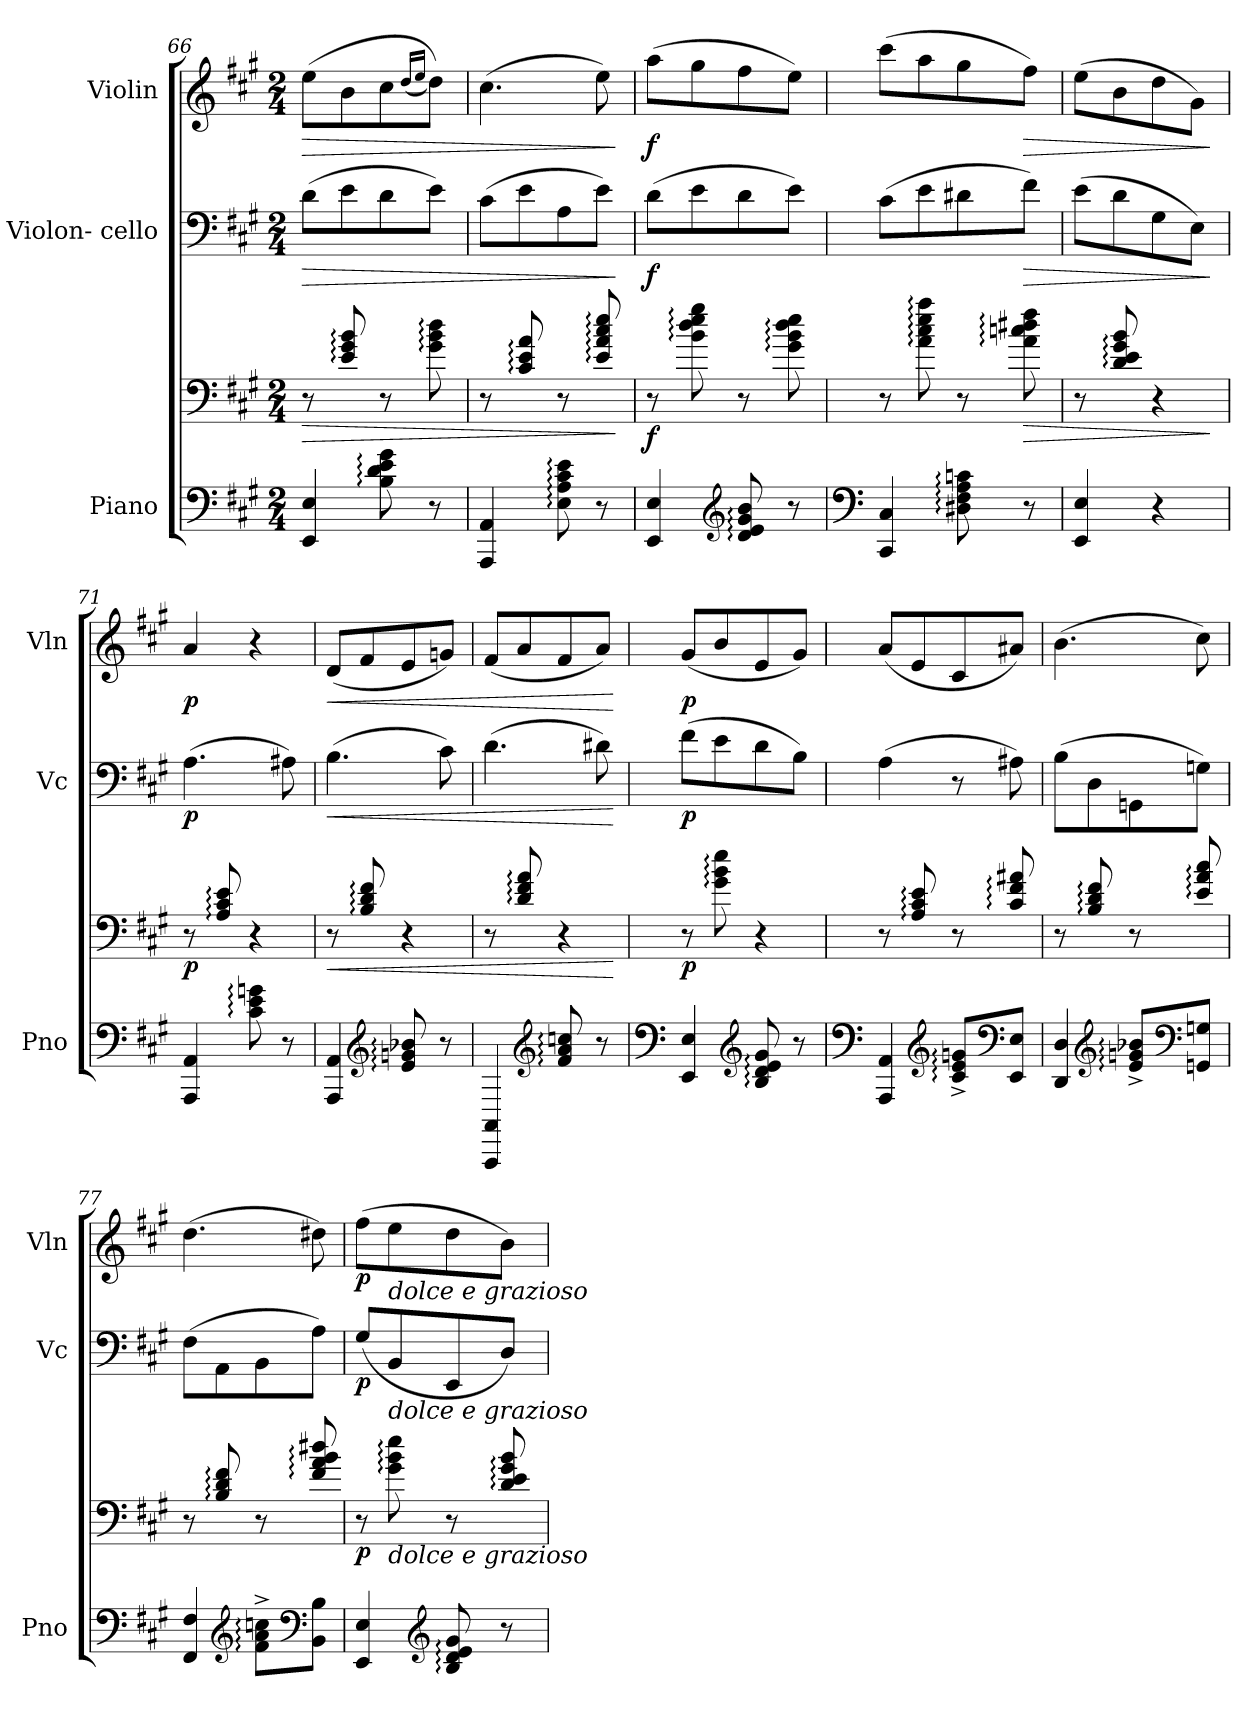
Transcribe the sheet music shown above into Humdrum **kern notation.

**kern	**kern	**dynam	**kern	**dynam	**kern	**dynam
*part3	*part3	*part3	*part2	*part2	*part1	*part1
*staff4	*staff3	*staff3/4	*staff2	*staff2	*staff1	*staff1
*I"Piano	*	*	*I"Violon- cello	*	*I"Violin	*
*I'Pno	*	*	*I'Vc	*	*I'Vln	*
*clefF4	*clefF4	*	*clefF4	*	*clefG2	*
*k[f#c#g#]	*k[f#c#g#]	*	*k[f#c#g#]	*	*k[f#c#g#]	*
*M2/4	*M2/4	*	*M2/4	*	*M2/4	*
=66	=66	=66	=66	=66	=66	=66
!	!	!LO:HP:b	!	!LO:HP:b	!	!LO:HP:b
4EE/ 4E/	8r	>	(8d\L	>	(8ee\L	>
.	8e/: 8g#/: 8b/:	.	8e\	.	8b\	.
8B\: 8d\: 8e\: 8g#\:	8r	.	8d\	.	8cc#\	.
.	.	.	.	.	(16qdd/LL	.
.	.	.	.	.	16qee/JJ	.
8r	8g#\: 8b\: 8dd\:	.	8e\J)	.	8dd\J))	.
!!LO:PB:g=z
=67	=67	=67	=67	=67	=67	=67
4AAA/ 4AA/	8r	.	(8c#\L	.	(4.cc#\	.
.	8c#/: 8e/: 8a/:	.	8e\	.	.	.
8E\: 8A\: 8c#\: 8e\:	8r	.	8A\	.	.	.
8r	8e/: 8a/: 8cc#/: 8ee/:	.	8e\J)	.	8ee\)	.
.	.	]	.	]	.	]
=68	=68	=68	=68	=68	=68	=68
!	!	!LO:DY:b	!	!LO:DY:b	!	!LO:DY:b
4EE/ 4E/	8r	f	(8d\L	f	(8aa\L	f
.	8b\: 8dd\: 8ee\: 8gg#\:	.	8e\	.	8gg#\	.
*clefG2	*	*	*	*	*	*
8d/: 8e/: 8g#/: 8b/:	8r	.	8d\	.	8ff#\	.
8r	8g#\: 8b\: 8dd\: 8ee\:	.	8e\J)	.	8ee\J)	.
=69	=69	=69	=69	=69	=69	=69
*clefF4	*	*	*	*	*	*
4CC#/ 4C#/	8r	.	(8c#\L	.	(8ccc#\L	.
.	8a\: 8cc#\: 8ee\: 8aa\:	.	8e\	.	8aa\	.
8D#X\: 8F#\: 8A\: 8cn\:	8r	.	8d#X\	.	8gg#\	.
!	!	!LO:HP:b	!	!LO:HP:b	!	!LO:HP:b
8r	8a\: 8ccn\: 8dd#X\: 8ff#\:	>	8f#\J)	>	8ff#\J)	>
=70	=70	=70	=70	=70	=70	=70
4EE/ 4E/	8r	.	(8e\L	.	(8ee\L	.
.	8d/: 8e/: 8g#/: 8b/:	.	8d\	.	8b\	.
4r	4r	.	8G#\	.	8dd\	.
.	.	.	8E\J)	.	8g#\J)	.
.	.	]	.	]	.	]
=71	=71	=71	=71	=71	=71	=71
!	!	!LO:DY:b	!	!LO:DY:b	!	!LO:DY:b
4AAA/ 4AA/	8r	p	(4.A\	p	4a/	p
.	8A/: 8c#/: 8e/:	.	.	.	.	.
8c#\: 8e\: 8gn\:	4r	.	.	.	4r	.
8r	.	.	8A#X\)	.	.	.
=72	=72	=72	=72	=72	=72	=72
!	!	!LO:HP:b	!	!LO:HP:b	!	!LO:HP:b
4AAA/ 4AA/	8r	<	(4.B\	<	(8d/L	<
.	8B/: 8d/: 8f#/:	.	.	.	8f#/	.
*clefG2	*	*	*	*	*	*
8e/: 8gn/: 8b-X/:	4r	.	.	.	8e/	.
8r	.	.	8c#\)	.	8gn/J)	.
!!LO:LB:g=z
=73	=73	=73	=73	=73	=73	=73
4AAA/ 4AA/	8r	.	(4.d\	.	(8f#/L	.
.	8d/: 8f#/: 8a/:	.	.	.	8a/	.
*clefG2	*	*	*	*	*	*
8f#/: 8a/: 8ccn/:	4r	.	.	.	8f#/	.
8r	.	.	8d#X\)	.	8a/J)	.
.	.	[	.	[	.	[
=74	=74	=74	=74	=74	=74	=74
*clefF4	*	*	*	*	*	*
!	!	!LO:DY:b	!	!LO:DY:b	!	!LO:DY:b
4EE/ 4E/	8r	p	(8f#\L	p	(8g#/L	p
.	8g#\: 8b\: 8ee\:	.	8e\	.	8b/	.
*clefG2	*	*	*	*	*	*
8B/: 8d/: 8e/: 8g#/:	4r	.	8d\	.	8e/	.
8r	.	.	8B\J)	.	8g#/J)	.
=75	=75	=75	=75	=75	=75	=75
*clefF4	*	*	*	*	*	*
4AAA/ 4AA/	8r	.	(4A\	.	(8a/L	.
.	8A/: 8c#/: 8e/:	.	.	.	8e/	.
*clefG2	*	*	*	*	*	*
8c#/:^ 8e/:^ 8gn/:^L	8r	.	8r	.	8c#/	.
*clefF4	*	*	*	*	*	*
8EE/ 8E/J	8c#/: 8f#/: 8a#X/:	.	8A#X\)	.	8a#X/J)	.
=76	=76	=76	=76	=76	=76	=76
4DD/ 4D/	8r	.	(8B\L	.	(4.b\	.
.	8B/: 8d/: 8f#/:	.	8D\	.	.	.
*clefG2	*	*	*	*	*	*
8e/:^ 8gn/:^ 8b-X/:^L	8r	.	8GGn\	.	.	.
*clefF4	*	*	*	*	*	*
8GGn/ 8Gn/J	8e/: 8a/: 8cc#/:	.	8Gn\J)	.	8cc#\)	.
=77	=77	=77	=77	=77	=77	=77
4FF#/ 4F#/	8r	.	(8F#\L	.	(4.dd\	.
.	8B/: 8d/: 8f#/:	.	8AA\	.	.	.
*clefG2	*	*	*	*	*	*
8f#\:^ 8a\:^ 8ccn\:^L	8r	.	8BB\	.	.	.
*clefF4	*	*	*	*	*	*
8BB\ 8B\J	8f#/: 8a/: 8b/: 8dd#X/:	.	8A\J)	.	8dd#X\)	.
=78	=78	=78	=78	=78	=78	=78
!	!	!LO:DY:b	!	!LO:DY:b	!	!LO:DY:b
4EE/ 4E/	8r	p	(8G#/L	p	(8ff#\L	p
!	!	!	!	!	!LO:TX:b:i:t=dolce e grazioso	!
!	!	!	!LO:TX:b:i:t=dolce e grazioso	!	!	!
!	!LO:TX:b:i:t=dolce e grazioso	!	!	!	!	!
.	8g#\: 8b\: 8ee\:	.	8BB/	.	8ee\	.
*clefG2	*	*	*	*	*	*
8B/: 8d/: 8e/: 8g#/:	8r	.	8EE/	.	8dd\	.
8r	8d/: 8e/: 8g#/: 8b/:	.	8D/J)	.	8b\J)	.
=	=	=	=	=	=	=
*-	*-	*-	*-	*-	*-	*-
